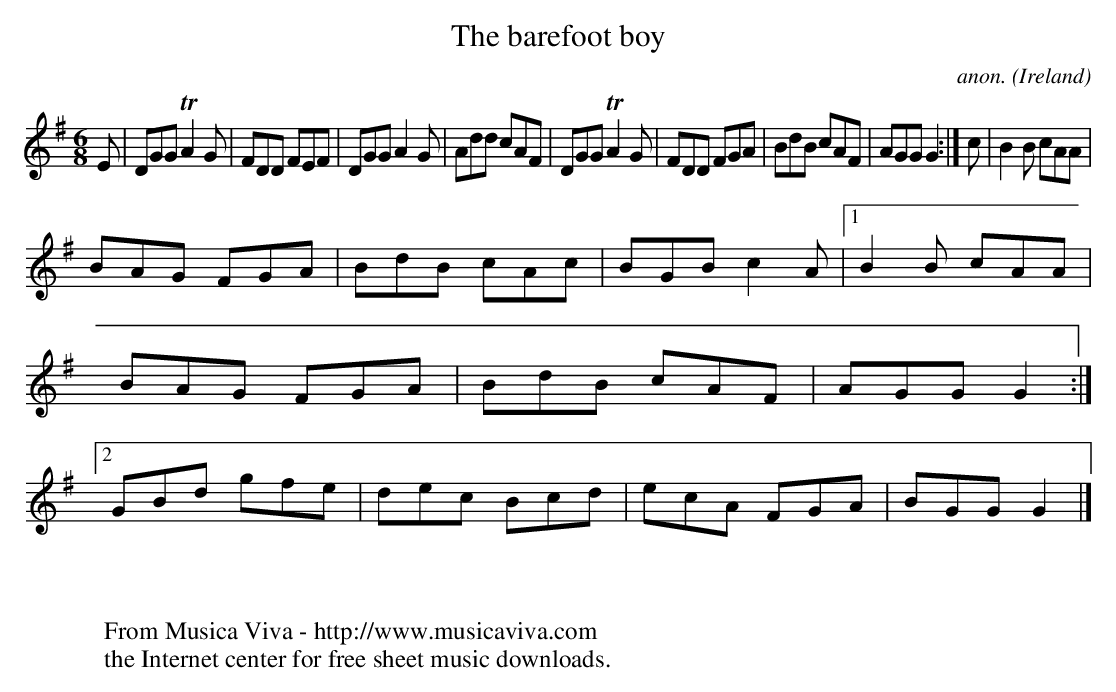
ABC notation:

X:1
T:The barefoot boy
C:anon.
O:Ireland
m:Tn2 = (3n/o/n/ m/n/
M:6/8
L:1/8
K:G
E|DGG TA2G|FDD FEF|DGG A2G|Add cAF|DGG TA2G|FDD FGA|BdB cAF|AGG G2:|c|B2B cAA|
BAG FGA|BdB cAc|BGB c2A|[1B2B cAA|BAG FGA|BdB cAF|AGG G2:|[2GBd gfe|dec Bcd|ecA FGA|BGG G2|]
W:
W:
W: From Musica Viva - http://www.musicaviva.com
W: the Internet center for free sheet music downloads.
